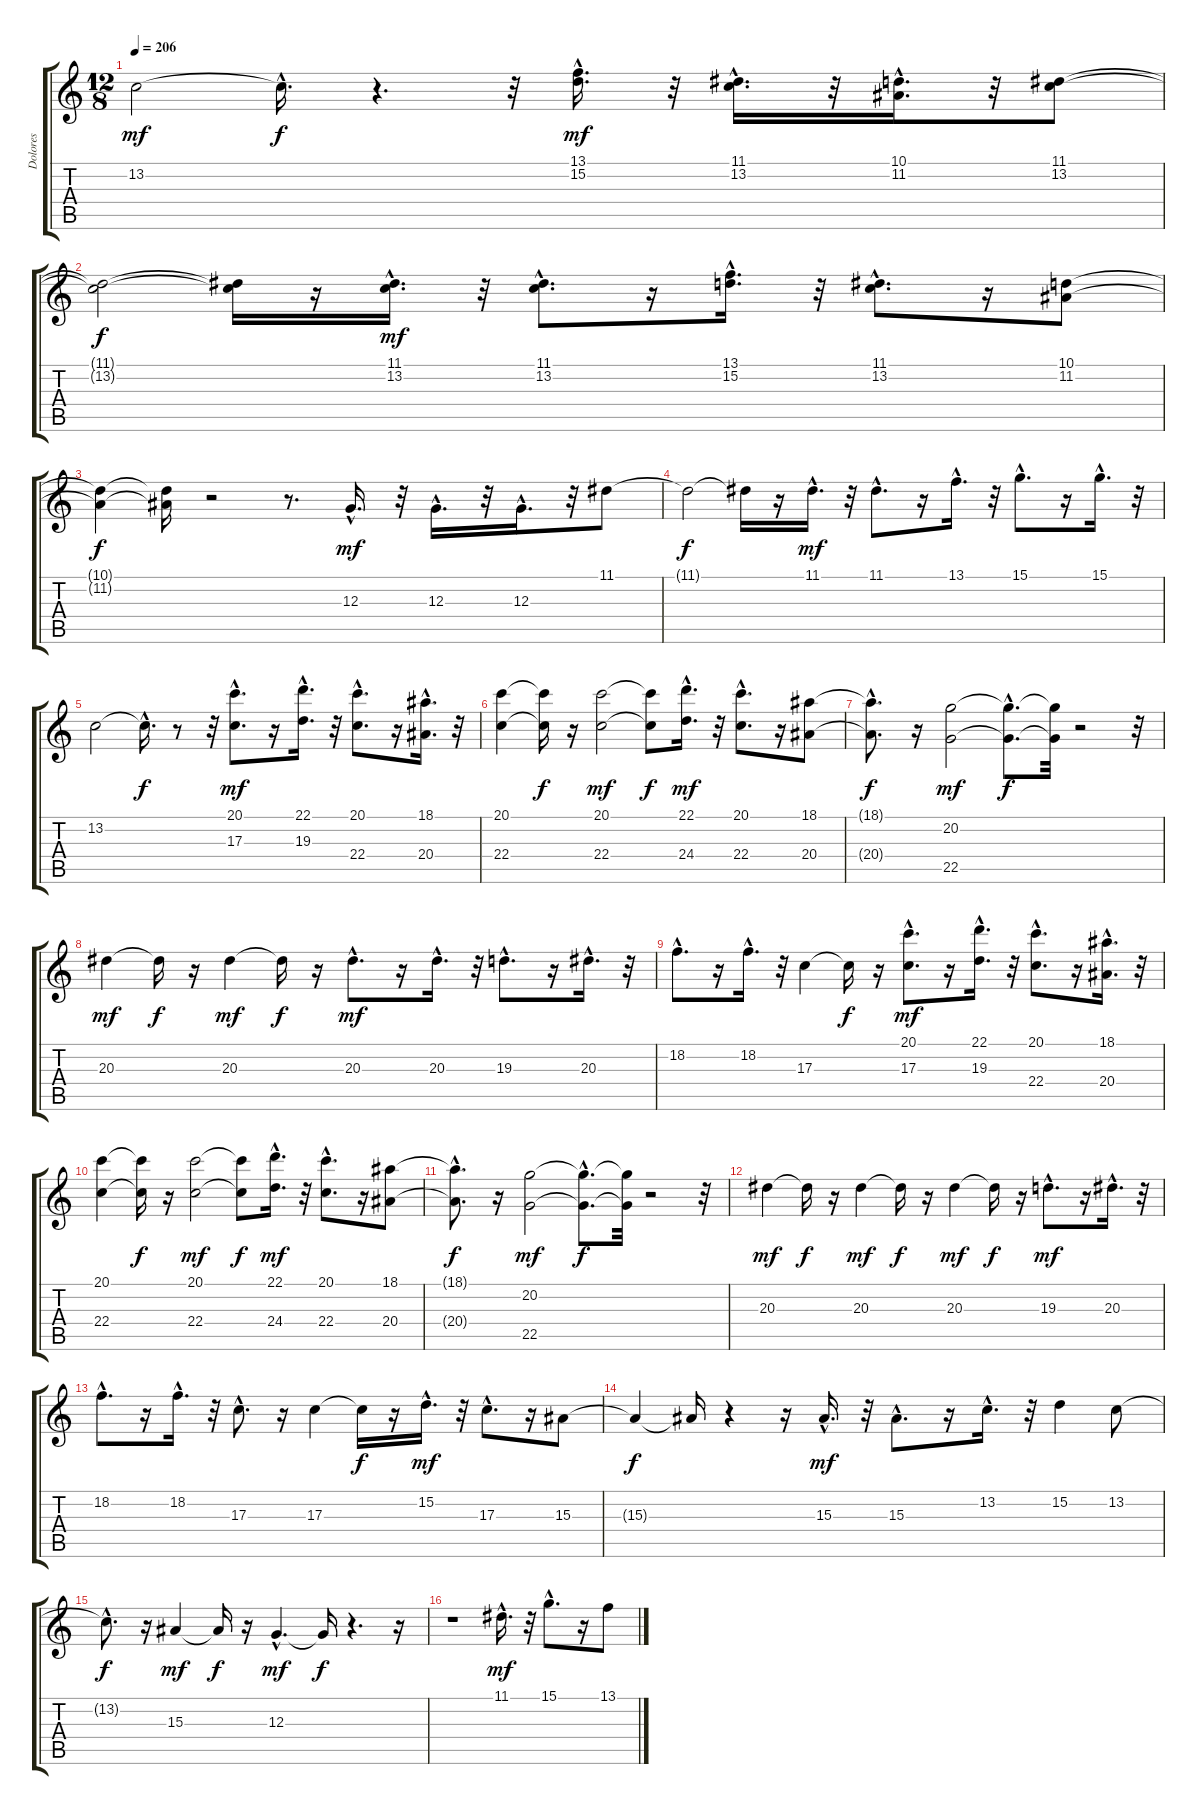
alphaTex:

\track ("Dolores" "Dolores") {instrument pad3polysynth}
\staff {score tabs}
\tuning (E4 B3 G3 D3 A2 E2) {hide}
\ts (12 8)
\tempo 206
\clef g2
\ks c
13.2.2{dy mf} 13.2{hac t}.16{d dy f} r.4{d} r.32 (13.1{hac} 15.2{hac}).16{d dy mf} r.32 (11.1{hac} 13.2{hac}).16{d} r.32 (10.1{hac} 11.2{hac}).16{d} r.32 (11.1 13.2).8 |
(11.1{t} 13.2{t}).2{dy f} (11.1{t} 13.2{t}).16 r.16 (11.1{hac} 13.2{hac}).16{d dy mf} r.32 (11.1{hac} 13.2{hac}).8{d} r.16 (13.1{hac} 15.2{hac}).16{d} r.32 (11.1{hac} 13.2{hac}).8{d} r.16 (10.1 11.2).8 |
(10.1{t} 11.2{t}).4{dy f} (10.1{t} 11.2{t}).16 r.2 r.8{d} 12.3{hac}.16{d dy mf} r.32 12.3{hac}.16{d} r.32 12.3{hac}.16{d} r.32 11.1.8 |
11.1{t}.2{dy f} 11.1{t}.16 r.16 11.1{hac}.16{d dy mf} r.32 11.1{hac}.8{d} r.16 13.1{hac}.16{d} r.32 15.1{hac}.8{d} r.16 15.1{hac}.16{d} r.32 |
13.2.2 13.2{hac t}.16{d dy f} r.8 r.32 (20.1{hac} 17.3{hac}).8{d dy mf} r.16 (22.1{hac} 19.3{hac}).16{d} r.32 (20.1{hac} 22.4{hac}).8{d} r.16 (18.1{hac} 20.4{hac}).16{d} r.32 |
(20.1 22.4).4 (20.1{t} 22.4{t}).16{dy f} r.16 (20.1 22.4).2{dy mf} (20.1{t} 22.4{t}).8{dy f} (22.1{hac} 24.4{hac}).16{d dy mf} r.32 (20.1{hac} 22.4{hac}).8{d} r.16 (18.1 20.4).8 |
(18.1{hac t} 20.4{hac t}).8{d dy f} r.16 (20.2 22.5).2{dy mf} (20.2{hac t} 22.5{hac t}).8{d dy f} (20.2{t} 22.5{t}).32 r.2 r.32 |
20.3.4{dy mf} 20.3{t}.16{dy f} r.16 20.3.4{dy mf} 20.3{t}.16{dy f} r.16 20.3{hac}.8{d dy mf} r.16 20.3{hac}.16{d} r.32 19.3{hac}.8{d} r.16 20.3{hac}.16{d} r.32 |
18.2{hac}.8{d} r.16 18.2{hac}.16{d} r.32 17.3.4 17.3{t}.16{dy f} r.16 (20.1{hac} 17.3{hac}).8{d dy mf} r.16 (22.1{hac} 19.3{hac}).16{d} r.32 (20.1{hac} 22.4{hac}).8{d} r.16 (18.1{hac} 20.4{hac}).16{d} r.32 |
(20.1 22.4).4 (20.1{t} 22.4{t}).16{dy f} r.16 (20.1 22.4).2{dy mf} (20.1{t} 22.4{t}).8{dy f} (22.1{hac} 24.4{hac}).16{d dy mf} r.32 (20.1{hac} 22.4{hac}).8{d} r.16 (18.1 20.4).8 |
(18.1{hac t} 20.4{hac t}).8{d dy f} r.16 (20.2 22.5).2{dy mf} (20.2{hac t} 22.5{hac t}).8{d dy f} (20.2{t} 22.5{t}).32 r.2 r.32 |
20.3.4{dy mf} 20.3{t}.16{dy f} r.16 20.3.4{dy mf} 20.3{t}.16{dy f} r.16 20.3.4{dy mf} 20.3{t}.16{dy f} r.16 19.3{hac}.8{d dy mf} r.16 20.3{hac}.16{d} r.32 |
18.2{hac}.8{d} r.16 18.2{hac}.16{d} r.32 17.3{hac}.8{d} r.16 17.3.4 17.3{t}.16{dy f} r.16 15.2{hac}.16{d dy mf} r.32 17.3{hac}.8{d} r.16 15.3.8 |
15.3{t}.4{dy f} 15.3{t}.16 r.4 r.16 15.3{hac}.16{d dy mf} r.32 15.3{hac}.8{d} r.16 13.2{hac}.16{d} r.32 15.2.4 13.2.8 |
13.2{hac t}.8{d dy f} r.16 15.3.4{dy mf} 15.3{t}.16{dy f} r.16 12.3{hac}.4{d dy mf} 12.3{t}.16{dy f} r.4{d} r.16 |
r.1 11.1{hac}.16{d dy mf} r.32 15.1{hac}.8{d} r.16 13.1.8
